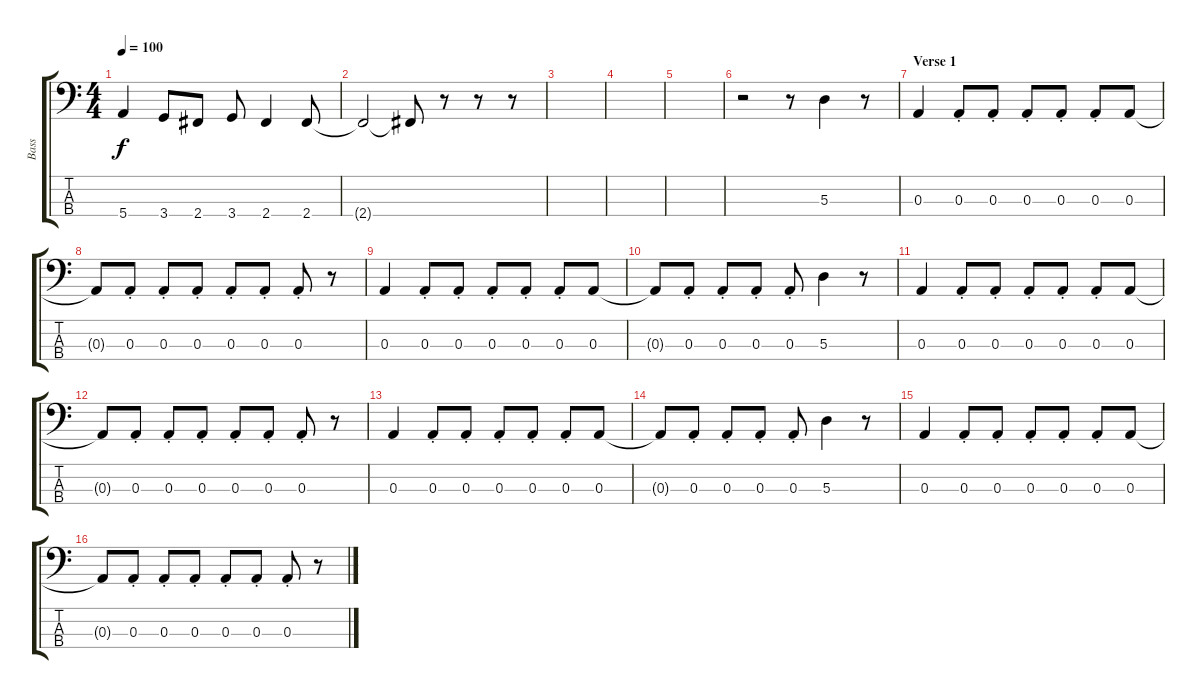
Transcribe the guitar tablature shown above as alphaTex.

\track ("Bass" "Bass") {instrument electricbasspick}
\staff {score tabs}
\tuning (G2 D2 A1 E1) {hide}
\ts (4 4)
\tempo 100
\clef f4
\ks c
5.4.4{dy f instrument electricbasspick} 3.4.8 2.4.8 3.4.8 2.4.4 2.4.8 |
2.4{t}.2 2.4{t}.8 r.8 r.8 r.8 |
|
|
|
r.2 r.8 5.3.4 r.8 |
\section ("" "Verse 1")
0.3.4 0.3{st}.8 0.3{st}.8 0.3{st}.8 0.3{st}.8 0.3{st}.8 0.3.8 |
0.3{t}.8 0.3{st}.8 0.3{st}.8 0.3{st}.8 0.3{st}.8 0.3{st}.8 0.3{st}.8 r.8 |
0.3.4 0.3{st}.8 0.3{st}.8 0.3{st}.8 0.3{st}.8 0.3{st}.8 0.3.8 |
0.3{t}.8 0.3{st}.8 0.3{st}.8 0.3{st}.8 0.3{st}.8 5.3.4 r.8 |
0.3.4 0.3{st}.8 0.3{st}.8 0.3{st}.8 0.3{st}.8 0.3{st}.8 0.3.8 |
0.3{t}.8 0.3{st}.8 0.3{st}.8 0.3{st}.8 0.3{st}.8 0.3{st}.8 0.3{st}.8 r.8 |
0.3.4 0.3{st}.8 0.3{st}.8 0.3{st}.8 0.3{st}.8 0.3{st}.8 0.3.8 |
0.3{t}.8 0.3{st}.8 0.3{st}.8 0.3{st}.8 0.3{st}.8 5.3.4 r.8 |
0.3.4 0.3{st}.8 0.3{st}.8 0.3{st}.8 0.3{st}.8 0.3{st}.8 0.3.8 |
0.3{t}.8 0.3{st}.8 0.3{st}.8 0.3{st}.8 0.3{st}.8 0.3{st}.8 0.3{st}.8 r.8
